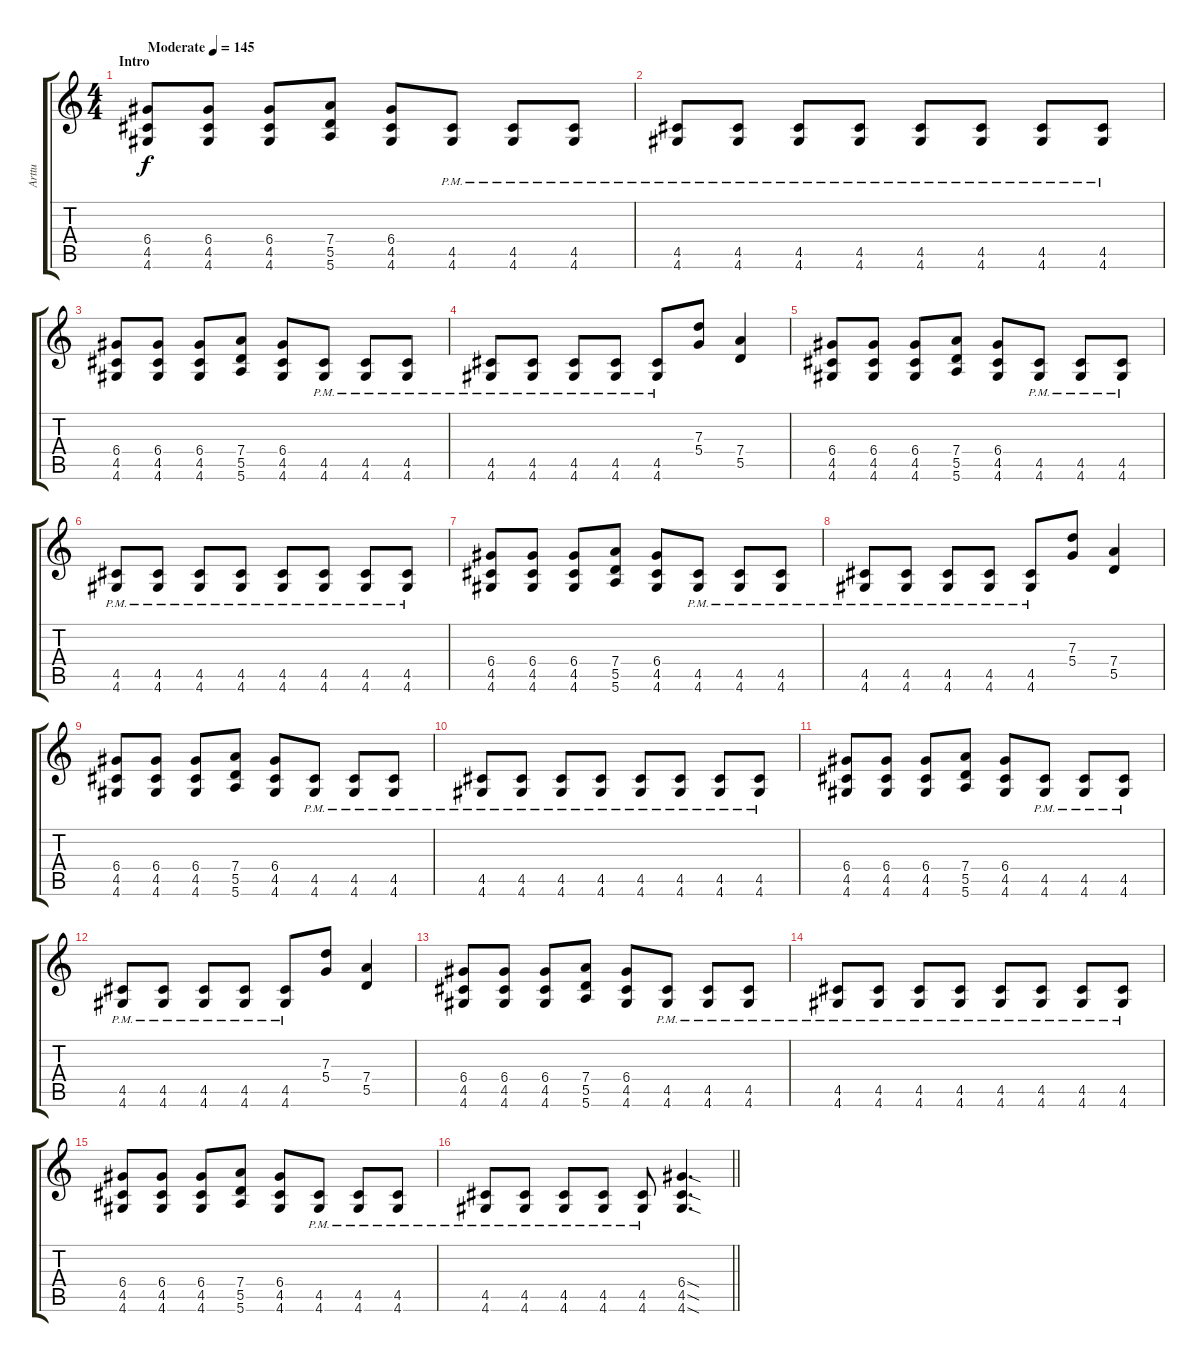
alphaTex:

\track ("Arttu" "Arttu") {instrument distortionguitar}
\staff {score tabs}
\tuning (E4 B3 G3 D3 A2 E2) {hide}
\ts (4 4)
\section ("" "Intro")
\tempo (145 "Moderate")
\clef g2
\ks c
(6.4 4.5 4.6).8{dy f instrument distortionguitar} (6.4 4.5 4.6).8 (6.4 4.5 4.6).8 (7.4 5.5 5.6).8 (6.4 4.5 4.6).8 (4.5{pm} 4.6{pm}).8 (4.5{pm} 4.6{pm}).8 (4.5{pm} 4.6{pm}).8 |
(4.5{pm} 4.6{pm}).8 (4.5{pm} 4.6{pm}).8 (4.5{pm} 4.6{pm}).8 (4.5{pm} 4.6{pm}).8 (4.5{pm} 4.6{pm}).8 (4.5{pm} 4.6{pm}).8 (4.5{pm} 4.6{pm}).8 (4.5{pm} 4.6{pm}).8 |
(6.4 4.5 4.6).8 (6.4 4.5 4.6).8 (6.4 4.5 4.6).8 (7.4 5.5 5.6).8 (6.4 4.5 4.6).8 (4.5{pm} 4.6{pm}).8 (4.5{pm} 4.6{pm}).8 (4.5{pm} 4.6{pm}).8 |
(4.5{pm} 4.6{pm}).8 (4.5{pm} 4.6{pm}).8 (4.5{pm} 4.6{pm}).8 (4.5{pm} 4.6{pm}).8 (4.5{pm} 4.6{pm}).8 (7.3 5.4).8 (7.4 5.5).4 |
(6.4 4.5 4.6).8 (6.4 4.5 4.6).8 (6.4 4.5 4.6).8 (7.4 5.5 5.6).8 (6.4 4.5 4.6).8 (4.5{pm} 4.6{pm}).8 (4.5{pm} 4.6{pm}).8 (4.5{pm} 4.6{pm}).8 |
(4.5{pm} 4.6{pm}).8 (4.5{pm} 4.6{pm}).8 (4.5{pm} 4.6{pm}).8 (4.5{pm} 4.6{pm}).8 (4.5{pm} 4.6{pm}).8 (4.5{pm} 4.6{pm}).8 (4.5{pm} 4.6{pm}).8 (4.5{pm} 4.6{pm}).8 |
(6.4 4.5 4.6).8 (6.4 4.5 4.6).8 (6.4 4.5 4.6).8 (7.4 5.5 5.6).8 (6.4 4.5 4.6).8 (4.5{pm} 4.6{pm}).8 (4.5{pm} 4.6{pm}).8 (4.5{pm} 4.6{pm}).8 |
(4.5{pm} 4.6{pm}).8 (4.5{pm} 4.6{pm}).8 (4.5{pm} 4.6{pm}).8 (4.5{pm} 4.6{pm}).8 (4.5{pm} 4.6{pm}).8 (7.3 5.4).8 (7.4 5.5).4 |
(6.4 4.5 4.6).8 (6.4 4.5 4.6).8 (6.4 4.5 4.6).8 (7.4 5.5 5.6).8 (6.4 4.5 4.6).8 (4.5{pm} 4.6{pm}).8 (4.5{pm} 4.6{pm}).8 (4.5{pm} 4.6{pm}).8 |
(4.5{pm} 4.6{pm}).8 (4.5{pm} 4.6{pm}).8 (4.5{pm} 4.6{pm}).8 (4.5{pm} 4.6{pm}).8 (4.5{pm} 4.6{pm}).8 (4.5{pm} 4.6{pm}).8 (4.5{pm} 4.6{pm}).8 (4.5{pm} 4.6{pm}).8 |
(6.4 4.5 4.6).8 (6.4 4.5 4.6).8 (6.4 4.5 4.6).8 (7.4 5.5 5.6).8 (6.4 4.5 4.6).8 (4.5{pm} 4.6{pm}).8 (4.5{pm} 4.6{pm}).8 (4.5{pm} 4.6{pm}).8 |
(4.5{pm} 4.6{pm}).8 (4.5{pm} 4.6{pm}).8 (4.5{pm} 4.6{pm}).8 (4.5{pm} 4.6{pm}).8 (4.5{pm} 4.6{pm}).8 (7.3 5.4).8 (7.4 5.5).4 |
(6.4 4.5 4.6).8 (6.4 4.5 4.6).8 (6.4 4.5 4.6).8 (7.4 5.5 5.6).8 (6.4 4.5 4.6).8 (4.5{pm} 4.6{pm}).8 (4.5{pm} 4.6{pm}).8 (4.5{pm} 4.6{pm}).8 |
(4.5{pm} 4.6{pm}).8 (4.5{pm} 4.6{pm}).8 (4.5{pm} 4.6{pm}).8 (4.5{pm} 4.6{pm}).8 (4.5{pm} 4.6{pm}).8 (4.5{pm} 4.6{pm}).8 (4.5{pm} 4.6{pm}).8 (4.5{pm} 4.6{pm}).8 |
(6.4 4.5 4.6).8 (6.4 4.5 4.6).8 (6.4 4.5 4.6).8 (7.4 5.5 5.6).8 (6.4 4.5 4.6).8 (4.5{pm} 4.6{pm}).8 (4.5{pm} 4.6{pm}).8 (4.5{pm} 4.6{pm}).8 |
\barLineRight lightlight
(4.5{pm} 4.6{pm}).8 (4.5{pm} 4.6{pm}).8 (4.5{pm} 4.6{pm}).8 (4.5{pm} 4.6{pm}).8 (4.5{pm} 4.6{pm}).8 (6.4{sod} 4.5{sod} 4.6{sod}).4{d}
